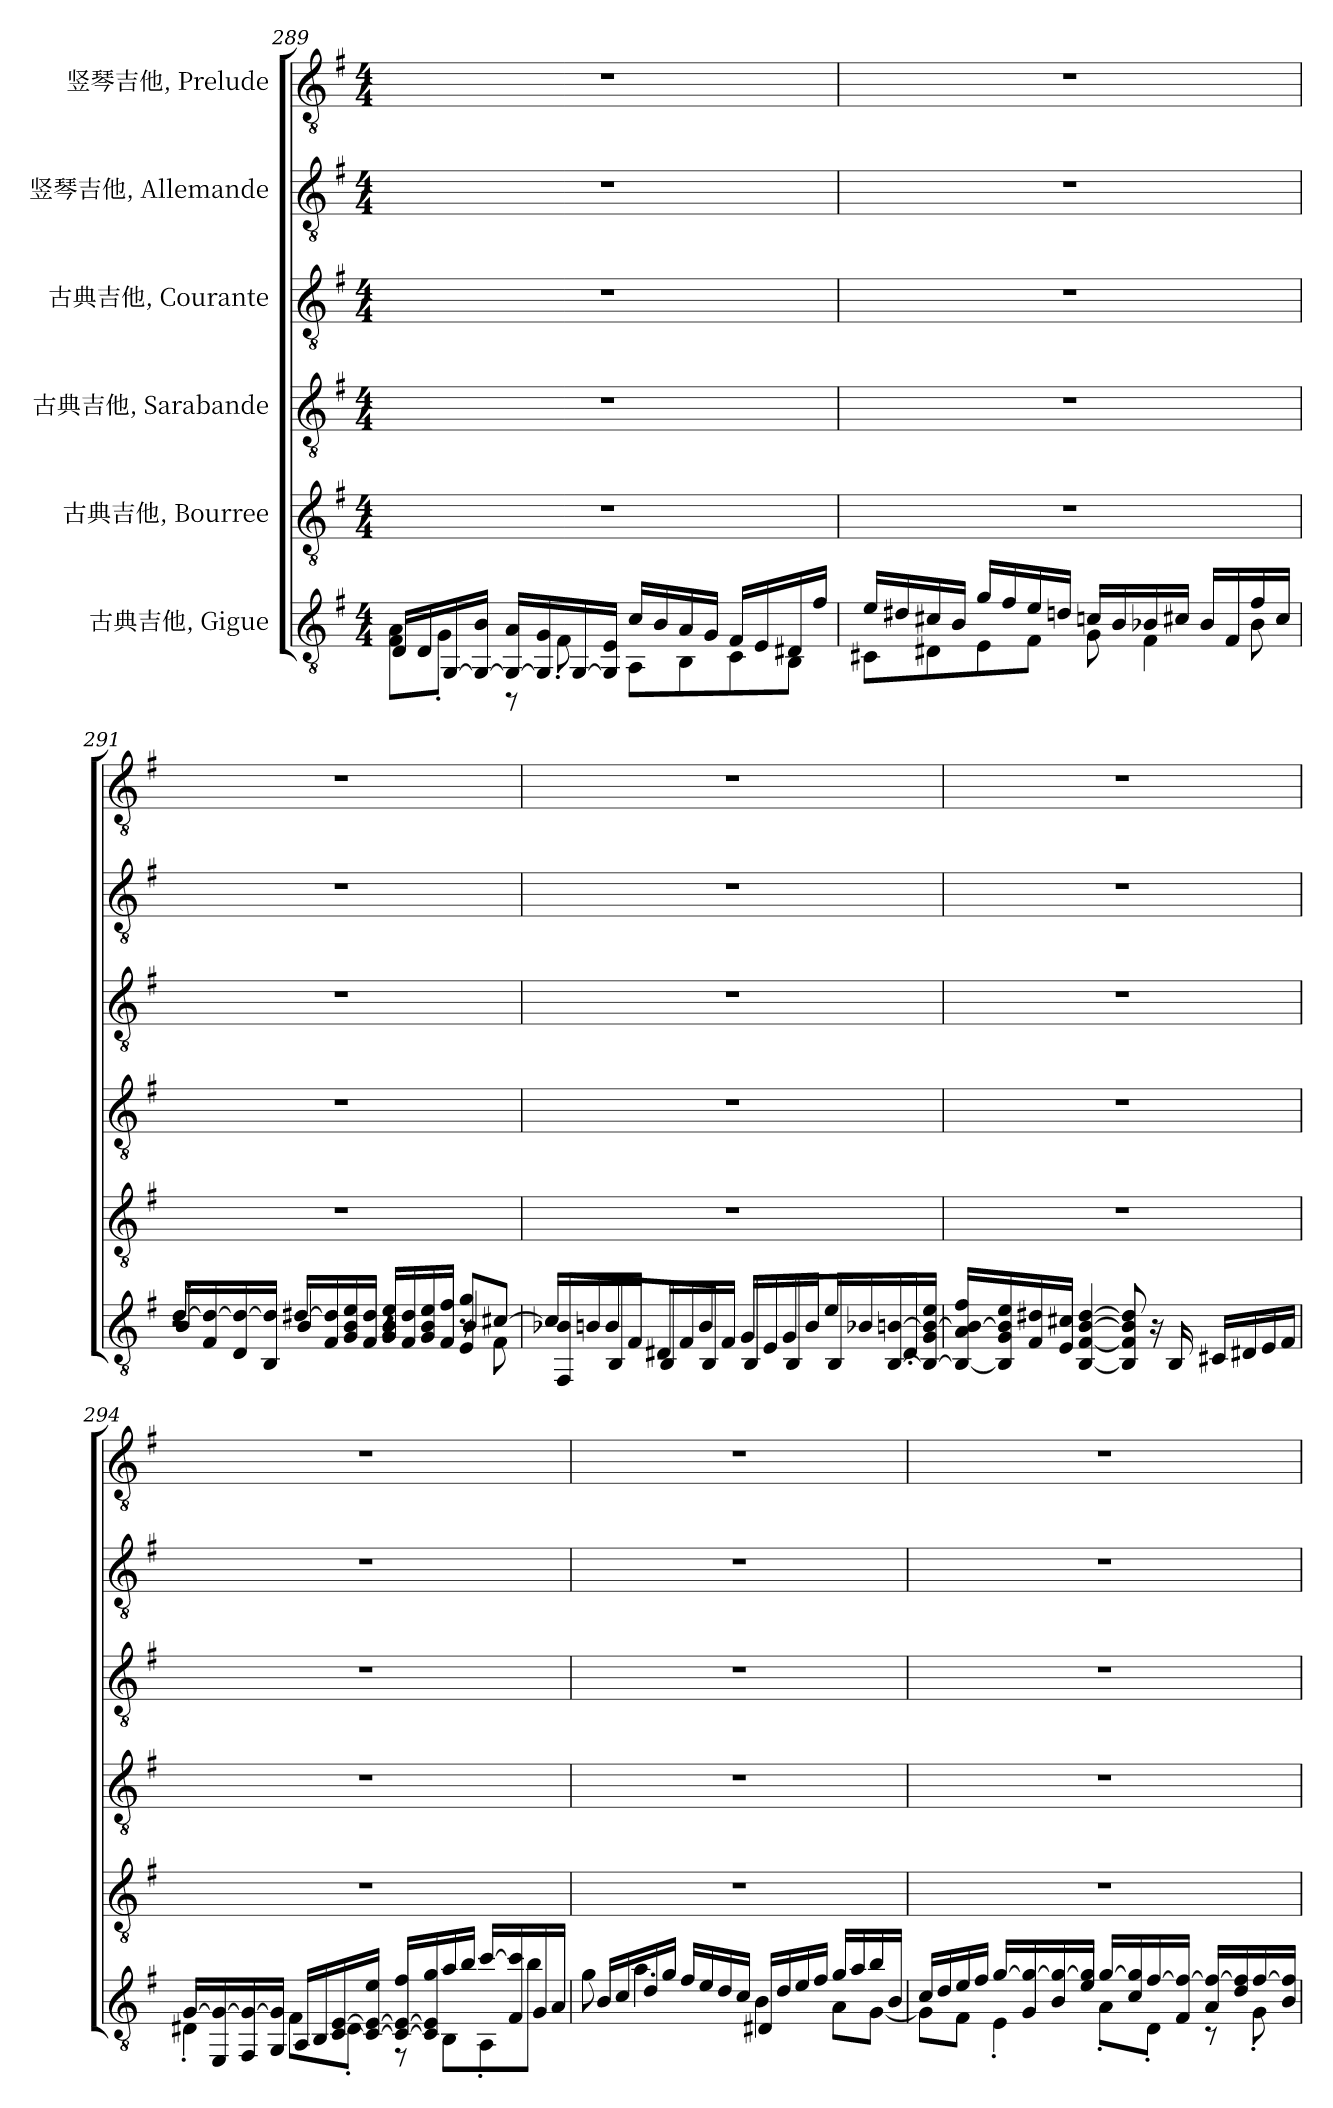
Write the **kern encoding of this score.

**kern	**kern	**kern	**kern	**kern	**kern
*part6	*part5	*part4	*part3	*part2	*part1
*staff6	*staff5	*staff4	*staff3	*staff2	*staff1
*I"古典吉他, Gigue	*I"古典吉他, Bourree	*I"古典吉他, Sarabande	*I"古典吉他, Courante	*I"竖琴吉他, Allemande	*I"竖琴吉他, Prelude
!!LO:PB:g=z
*clefGv2	*clefGv2	*clefGv2	*clefGv2	*clefGv2	*clefGv2
*k[f#]	*k[f#]	*k[f#]	*k[f#]	*k[f#]	*k[f#]
*M4/4	*M4/4	*M4/4	*M4/4	*M4/4	*M4/4
=289	=289	=289	=289	=289	=289
*^	*	*	*	*	*
16D/LL	8F#\ 8A\L	1r	1r	1r	1r	1r
16D/	.	.	.	.	.	.
[16GG/	8G'\J	.	.	.	.	.
16GG/_ 16B/JJ	.	.	.	.	.	.
16GG/_ 16A/LL	8r	.	.	.	.	.
16GG/] 16G/	.	.	.	.	.	.
[16GG/	8F#'\	.	.	.	.	.
16GG/] 16E/JJ	.	.	.	.	.	.
16c/LL	8AA\L	.	.	.	.	.
16B/	.	.	.	.	.	.
16A/	8BB\	.	.	.	.	.
16G/JJ	.	.	.	.	.	.
16F#/LL	8C\	.	.	.	.	.
16E/	.	.	.	.	.	.
16D#X/	8BB\J	.	.	.	.	.
16f#/JJ	.	.	.	.	.	.
=290	=290	=290	=290	=290	=290	=290
16e/LL	8C#X\L	1r	1r	1r	1r	1r
16d#X/	.	.	.	.	.	.
16c#X/	8D#X\	.	.	.	.	.
16B/JJ	.	.	.	.	.	.
16g/LL	8E\	.	.	.	.	.
16f#/	.	.	.	.	.	.
16e/	8F#\J	.	.	.	.	.
16dn/JJ	.	.	.	.	.	.
16cn/LL	8G\	.	.	.	.	.
16B/	.	.	.	.	.	.
16B-X/	4F#\	.	.	.	.	.
16c#X/JJ	.	.	.	.	.	.
16B-/LL	.	.	.	.	.	.
16F#/	.	.	.	.	.	.
16f#/	8B-\	.	.	.	.	.
16c#/JJ	.	.	.	.	.	.
!!LO:LB:g=z
=291	=291	=291	=291	=291	=291	=291
*	*^	*	*	*	*	*
[16d/LL	2r	4B'/	1r	1r	1r	1r	1r
16F#/ 16d/_	.	.	.	.	.	.	.
16D/ 16d/_	.	.	.	.	.	.	.
16BB/ 16d/]JJ	.	.	.	.	.	.	.
[16d#X/LL	.	4B'/	.	.	.	.	.
16F#/ 16d#/]	.	.	.	.	.	.	.
16G/ 16B/ 16e/	.	.	.	.	.	.	.
16F#/ 16d#/JJ	.	.	.	.	.	.	.
16G/ 16B/ 16e/LL	4r	4r	.	.	.	.	.
16F#/ 16d#/	.	.	.	.	.	.	.
16G/ 16B/ 16e/	.	.	.	.	.	.	.
16F#/ 16f#/JJ	.	.	.	.	.	.	.
8E/ 8g/L	8r	4B/	.	.	.	.	.
[8c#X/J	8F#\	.	.	.	.	.	.
*	*v	*v	*	*	*	*	*
=292	=292	=292	=292	=292	=292	=292
16c#/LL]	8FF#/ 8B-X/L	1r	1r	1r	1r	1r
16Bn/	.	.	.	.	.	.
16B/	8BB/	.	.	.	.	.
16F#/JJ	.	.	.	.	.	.
16D#X/LL	8BB/	.	.	.	.	.
16F#/	.	.	.	.	.	.
16B/	8BB/J	.	.	.	.	.
16F#/JJ	.	.	.	.	.	.
16G/LL	8BB/L	.	.	.	.	.
16E/	.	.	.	.	.	.
16G/	8BB/	.	.	.	.	.
16B/JJ	.	.	.	.	.	.
16e/LL	8BB/	.	.	.	.	.
16B-X/	.	.	.	.	.	.
[16BB/ [16Bn/	8D#'/J	.	.	.	.	.
16BB/_ 16G/ 16B/_ 16e/JJ	.	.	.	.	.	.
*v	*v	*	*	*	*	*
!!LO:PB:g=z
=293	=293	=293	=293	=293	=293
16BB/_ 16A/ 16B/_ 16f#/LL	1r	1r	1r	1r	1r
16BB/] 16G/ 16B/] 16e/	.	.	.	.	.
16F#/ 16d#X/	.	.	.	.	.
16E/ 16c#X/JJ	.	.	.	.	.
[4BB/ [4F#/ [4B/ [4d#/	.	.	.	.	.
8BB/] 8F#/] 8B/] 8d#/]	.	.	.	.	.
16r	.	.	.	.	.
16BB/	.	.	.	.	.
16C#X/LL	.	.	.	.	.
16D#X/	.	.	.	.	.
16E/	.	.	.	.	.
16F#/JJ	.	.	.	.	.
!!LO:LB:g=z
=294	=294	=294	=294	=294	=294
*^	*	*	*	*	*
[16G/LL	4D#X'\	1r	1r	1r	1r	1r
16EE/ 16G/_	.	.	.	.	.	.
16FF#/ 16G/_	.	.	.	.	.	.
16GG/ 16G/]JJ	.	.	.	.	.	.
16AA/LL	8F#\L	.	.	.	.	.
16BB/	.	.	.	.	.	.
[16C/ [16E/	8D#'\J	.	.	.	.	.
16C/_ 16E/_ 16e/JJ	.	.	.	.	.	.
16C/_ 16E/_ 16f#/LL	8r	.	.	.	.	.
16C/] 16E/] 16g/	.	.	.	.	.	.
16a/	8BB\L	.	.	.	.	.
16b/JJ	.	.	.	.	.	.
[16cc/LL	8AA'\	.	.	.	.	.
16F#/ 16cc/]	.	.	.	.	.	.
16G/	8b\J	.	.	.	.	.
16A/JJ	.	.	.	.	.	.
!!LO:PB:g=z
=295	=295	=295	=295	=295	=295	=295
16B/LL	8g\	1r	1r	1r	1r	1r
16c/	.	.	.	.	.	.
16d/	4.a\	.	.	.	.	.
16g/JJ	.	.	.	.	.	.
16f#/LL	.	.	.	.	.	.
16e/	.	.	.	.	.	.
16d/	.	.	.	.	.	.
16c/JJ	.	.	.	.	.	.
16D#X/LL	4B\	.	.	.	.	.
16d/	.	.	.	.	.	.
16e/	.	.	.	.	.	.
16f#/JJ	.	.	.	.	.	.
16g/LL	8A\L	.	.	.	.	.
16a/	.	.	.	.	.	.
16b/	[8G\J	.	.	.	.	.
16B/JJ	.	.	.	.	.	.
=296	=296	=296	=296	=296	=296	=296
16c/LL	8G\L]	1r	1r	1r	1r	1r
16d/	.	.	.	.	.	.
16e/	8F#\J	.	.	.	.	.
16f#/JJ	.	.	.	.	.	.
[16g/LL	4E'\	.	.	.	.	.
16G/ 16g/_	.	.	.	.	.	.
16B/ 16g/_	.	.	.	.	.	.
16e/ 16g/]JJ	.	.	.	.	.	.
[16g/LL	8A'\L	.	.	.	.	.
16c/ 16g/]	.	.	.	.	.	.
[16f#/	8D'\J	.	.	.	.	.
16F#/ 16f#/_JJ	.	.	.	.	.	.
16A/ 16f#/_LL	8r	.	.	.	.	.
16d/ 16f#/]	.	.	.	.	.	.
[16f#/	8G'\	.	.	.	.	.
16B/ 16f#/]JJ	.	.	.	.	.	.
*v	*v	*	*	*	*	*
=	=	=	=	=	=
*-	*-	*-	*-	*-	*-
